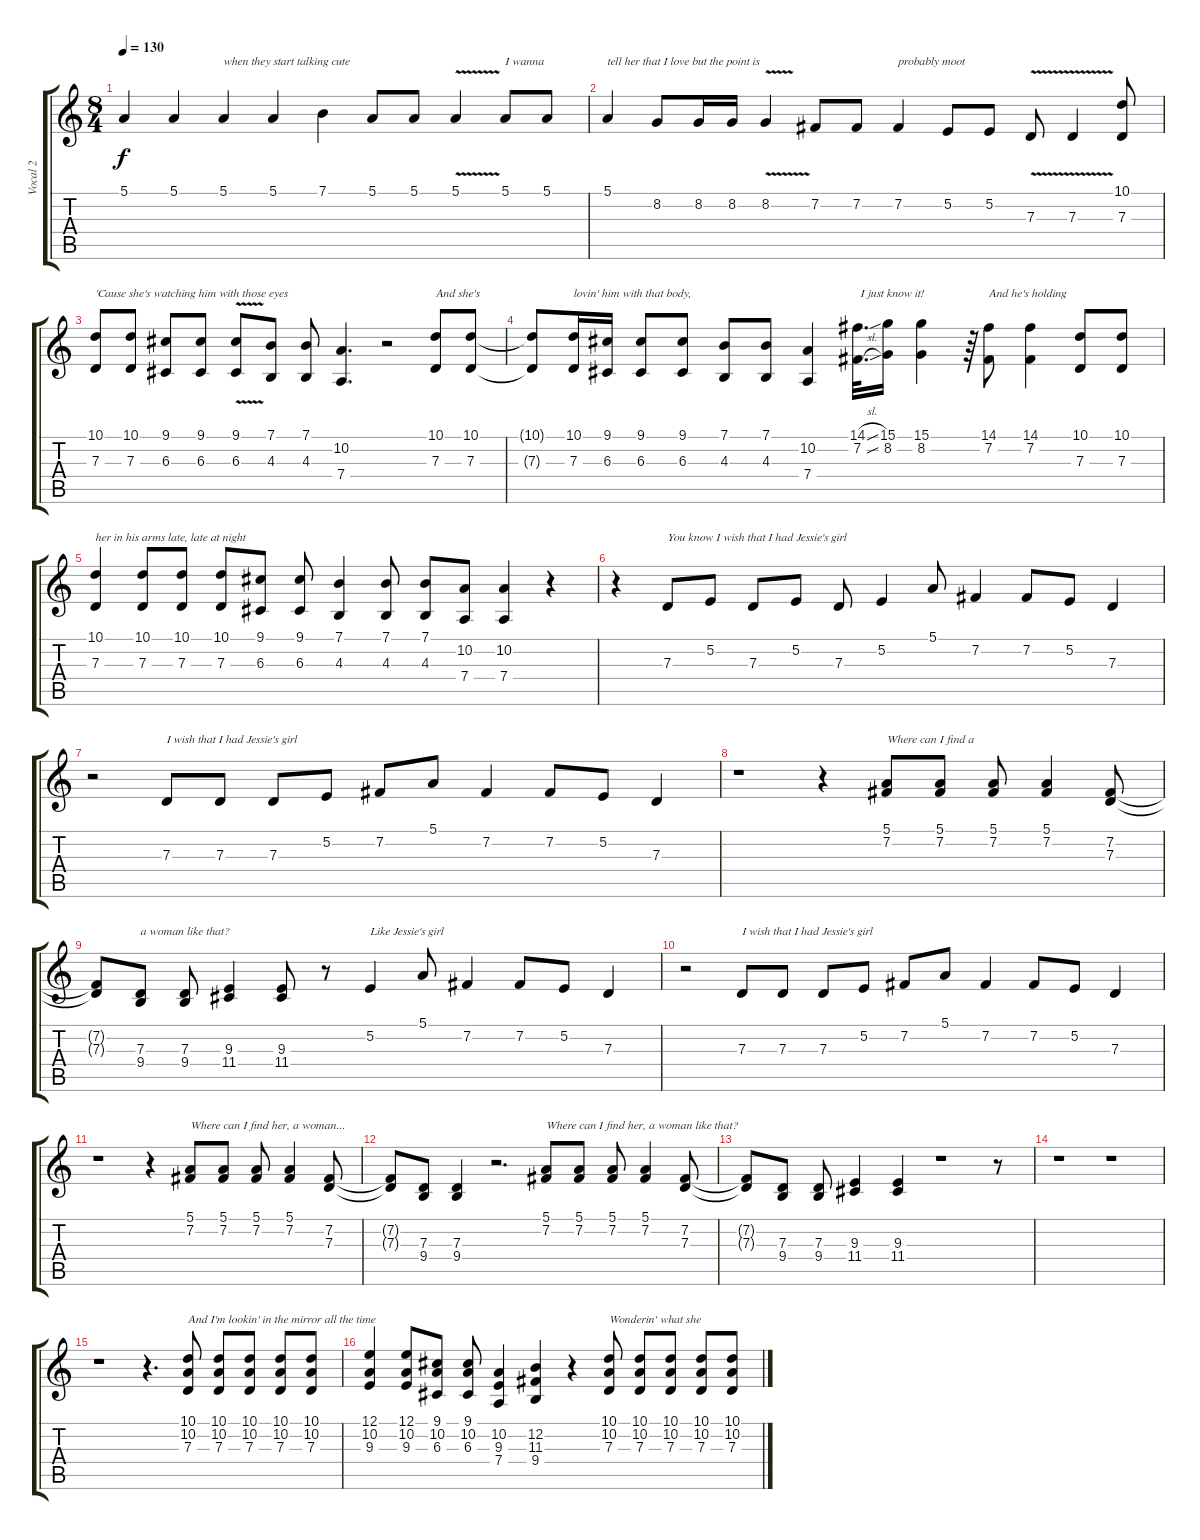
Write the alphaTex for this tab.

\track ("Vocal 2" "Vocal 2") {instrument lead2sawtooth}
\staff {score tabs}
\tuning (E4 B3 G3 D3 A2 E2) {hide}
\ts (8 4)
\tempo 130
\clef g2
\ks c
5.1.4{dy f} 5.1.4 5.1.4{txt "when they start talking cute "} 5.1.4 7.1.4 5.1.8 5.1.8 5.1{v}.4 5.1.8{txt "I wanna "} 5.1.8 |
5.1.4{txt "tell her that I love but the point is "} 8.2.8 8.2.16 8.2.16 8.2{v}.4 7.2.8 7.2.8 7.2.4{txt "probably moot"} 5.2.8 5.2.8 7.3{v}.8 7.3{v}.4 (10.1 7.3).8 |
(10.1 7.3).8{txt "'Cause she's watching him with those eyes "} (10.1 7.3).8 (9.1 6.3).8 (9.1 6.3).8 (9.1 6.3{v}).8 (7.1 4.3).8 (7.1 4.3).8 (10.2 7.4).4{d} r.2 (10.1 7.3).8{txt "And she's "} (10.1 7.3).8 |
(10.1{t} 7.3{t}).8 (10.1 7.3).16{txt "lovin' him with that body,"} (9.1 6.3).16 (9.1 6.3).8 (9.1 6.3).8 (7.1 4.3).8 (7.1 4.3).8 (10.2 7.4).4 (14.1{sl} 7.2{sl}).32{d txt " I just know it! "} (15.1 8.2).16 (15.1 8.2).4 r.64 (14.1 7.2).8{txt "And he's holding "} (14.1 7.2).4 (10.1 7.3).8 (10.1 7.3).8 |
(10.1 7.3).4{txt "her in his arms late, late at night"} (10.1 7.3).8 (10.1 7.3).8 (10.1 7.3).8 (9.1 6.3).8 (9.1 6.3).8 (7.1 4.3).4 (7.1 4.3).8 (7.1 4.3).8 (10.2 7.4).8 (10.2 7.4).4 r.4 |
r.4 7.3.8{txt "You know I wish that I had Jessie's girl "} 5.2.8 7.3.8 5.2.8 7.3.8 5.2.4 5.1.8 7.2.4 7.2.8 5.2.8 7.3.4 |
r.2 7.3.8{txt "I wish that I had Jessie's girl "} 7.3.8 7.3.8 5.2.8 7.2.8 5.1.8 7.2.4 7.2.8 5.2.8 7.3.4 |
r.1 r.4 (5.1 7.2).8{txt "Where can I find a "} (5.1 7.2).8 (5.1 7.2).8 (5.1 7.2).4 (7.2 7.3).8 |
(7.2{t} 7.3{t}).8 (7.3 9.4).8{txt "a woman like that?"} (7.3 9.4).8 (9.3 11.4).4 (9.3 11.4).8 r.8 5.2.4{txt "Like Jessie's girl "} 5.1.8 7.2.4 7.2.8 5.2.8 7.3.4 |
r.2 7.3.8{txt "I wish that I had Jessie's girl "} 7.3.8 7.3.8 5.2.8 7.2.8 5.1.8 7.2.4 7.2.8 5.2.8 7.3.4 |
r.1 r.4 (5.1 7.2).8{txt "Where can I find her, a woman... "} (5.1 7.2).8 (5.1 7.2).8 (5.1 7.2).4 (7.2 7.3).8 |
(7.2{t} 7.3{t}).8 (7.3 9.4).8 (7.3 9.4).4 r.2{d} (5.1 7.2).8{txt "Where can I find her, a woman like that?"} (5.1 7.2).8 (5.1 7.2).8 (5.1 7.2).4 (7.2 7.3).8 |
(7.2{t} 7.3{t}).8 (7.3 9.4).8 (7.3 9.4).8 (9.3 11.4).4 (9.3 11.4).4 r.1 r.8 |
r.1 r.1 |
r.1 r.4{d} (10.1 10.2 7.3).8{txt "And I'm lookin' in the mirror all the time "} (10.1 10.2 7.3).8 (10.1 10.2 7.3).8 (10.1 10.2 7.3).8 (10.1 10.2 7.3).8 |
(12.1 10.2 9.3).4 (12.1 10.2 9.3).8 (9.1 10.2 6.3).8 (9.1 10.2 6.3).8 (10.2 9.3 7.4).4 (12.2 11.3 9.4).4 r.4 (10.1 10.2 7.3).8{txt "Wonderin' what she "} (10.1 10.2 7.3).8 (10.1 10.2 7.3).8 (10.1 10.2 7.3).8 (10.1 10.2 7.3).8
